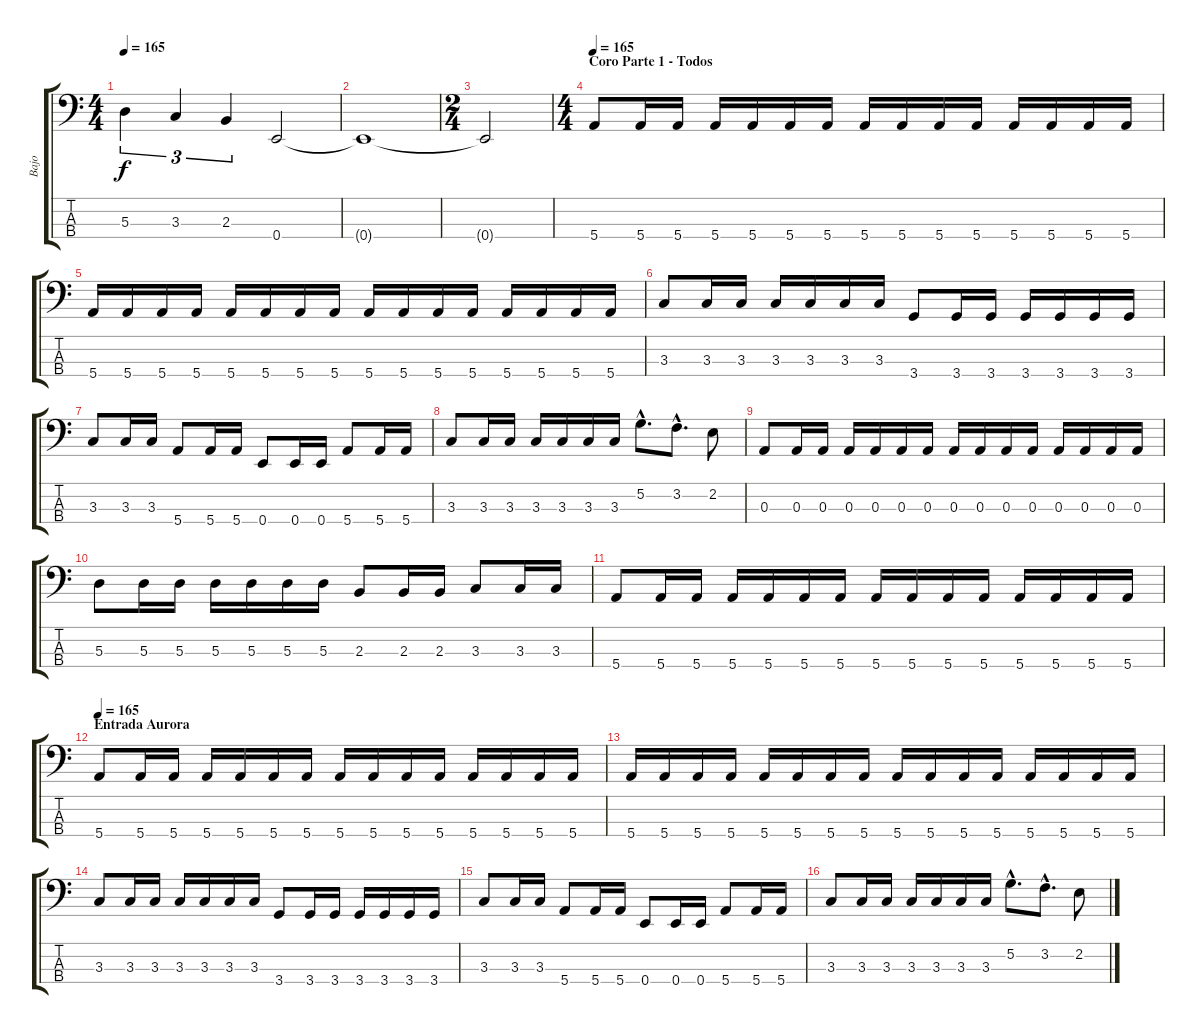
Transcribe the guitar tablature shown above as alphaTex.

\track ("Bajo" "Bajo") {instrument electricbassfinger}
\staff {score tabs}
\tuning (G2 D2 A1 E1) {hide}
\ts (4 4)
\tempo 165
\clef f4
\ks c
5.3.4{tu (3 2) dy f} 3.3.4{tu (3 2)} 2.3.4{tu (3 2)} 0.4.2 |
0.4{t}.1 |
\ts (2 4)
0.4{t}.2 |
\ts (4 4)
\section ("" "Coro Parte 1 - Todos")
\tempo 165
5.4.8 5.4.16 5.4.16 5.4.16 5.4.16 5.4.16 5.4.16 5.4.16 5.4.16 5.4.16 5.4.16 5.4.16 5.4.16 5.4.16 5.4.16 |
5.4.16 5.4.16 5.4.16 5.4.16 5.4.16 5.4.16 5.4.16 5.4.16 5.4.16 5.4.16 5.4.16 5.4.16 5.4.16 5.4.16 5.4.16 5.4.16 |
3.3.8 3.3.16 3.3.16 3.3.16 3.3.16 3.3.16 3.3.16 3.4.8 3.4.16 3.4.16 3.4.16 3.4.16 3.4.16 3.4.16 |
3.3.8 3.3.16 3.3.16 5.4.8 5.4.16 5.4.16 0.4.8 0.4.16 0.4.16 5.4.8 5.4.16 5.4.16 |
3.3.8 3.3.16 3.3.16 3.3.16 3.3.16 3.3.16 3.3.16 5.2{hac}.8{d} 3.2{hac}.8{d} 2.2.8 |
0.3.8 0.3.16 0.3.16 0.3.16 0.3.16 0.3.16 0.3.16 0.3.16 0.3.16 0.3.16 0.3.16 0.3.16 0.3.16 0.3.16 0.3.16 |
5.3.8 5.3.16 5.3.16 5.3.16 5.3.16 5.3.16 5.3.16 2.3.8 2.3.16 2.3.16 3.3.8 3.3.16 3.3.16 |
5.4.8 5.4.16 5.4.16 5.4.16 5.4.16 5.4.16 5.4.16 5.4.16 5.4.16 5.4.16 5.4.16 5.4.16 5.4.16 5.4.16 5.4.16 |
\section ("" "Entrada Aurora")
\tempo 165
5.4.8 5.4.16 5.4.16 5.4.16 5.4.16 5.4.16 5.4.16 5.4.16 5.4.16 5.4.16 5.4.16 5.4.16 5.4.16 5.4.16 5.4.16 |
5.4.16 5.4.16 5.4.16 5.4.16 5.4.16 5.4.16 5.4.16 5.4.16 5.4.16 5.4.16 5.4.16 5.4.16 5.4.16 5.4.16 5.4.16 5.4.16 |
3.3.8 3.3.16 3.3.16 3.3.16 3.3.16 3.3.16 3.3.16 3.4.8 3.4.16 3.4.16 3.4.16 3.4.16 3.4.16 3.4.16 |
3.3.8 3.3.16 3.3.16 5.4.8 5.4.16 5.4.16 0.4.8 0.4.16 0.4.16 5.4.8 5.4.16 5.4.16 |
3.3.8 3.3.16 3.3.16 3.3.16 3.3.16 3.3.16 3.3.16 5.2{hac}.8{d} 3.2{hac}.8{d} 2.2.8
